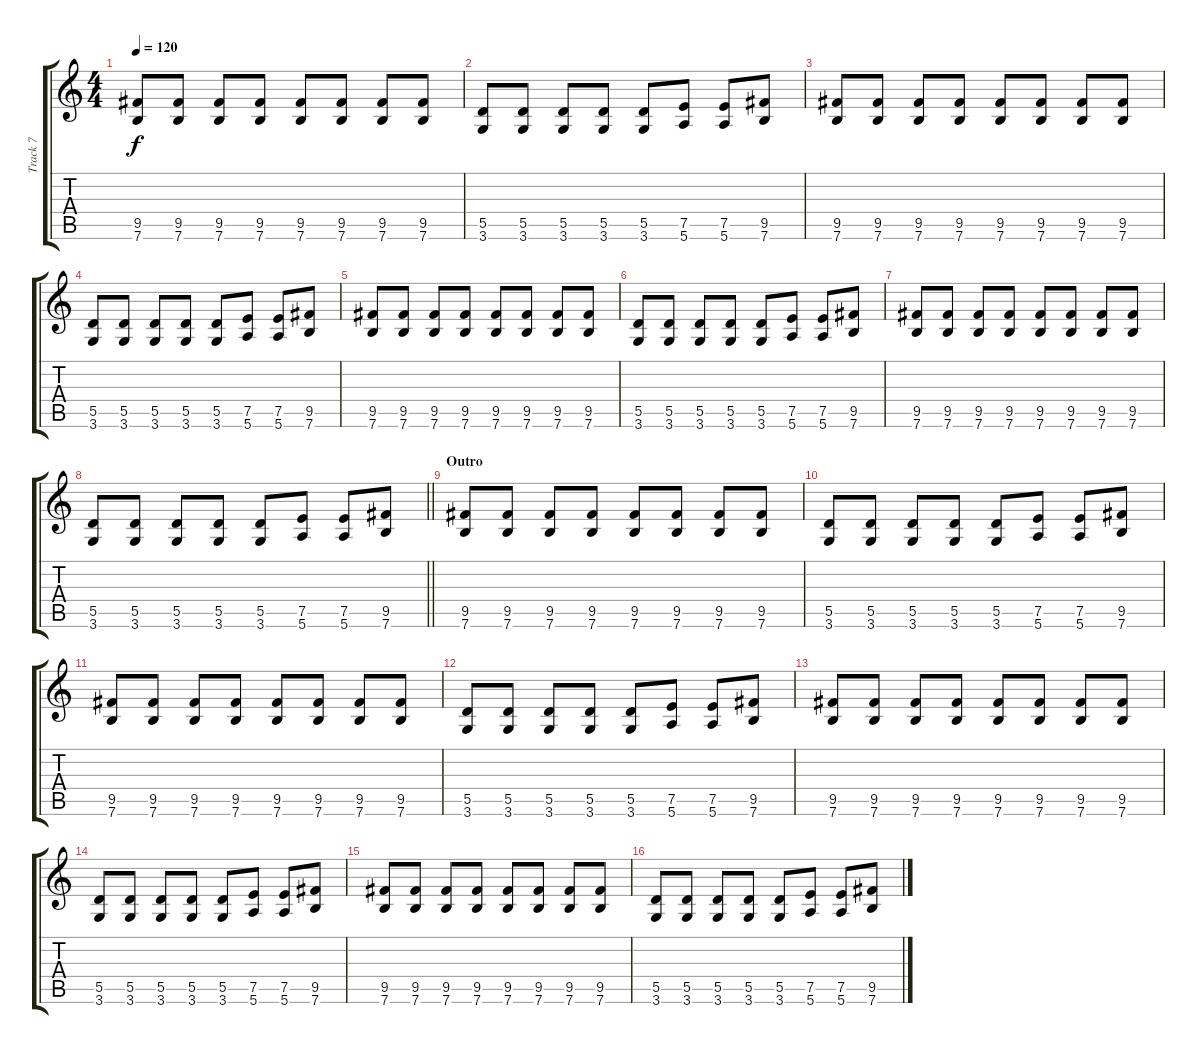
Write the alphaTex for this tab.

\track ("Track 7" "Track 7") {instrument overdrivenguitar}
\staff {score tabs}
\tuning (E4 B3 G3 D3 A2 E2) {hide}
\ts (4 4)
\tempo 120
\clef g2
\ks c
(9.5 7.6).8{dy f} (9.5 7.6).8 (9.5 7.6).8 (9.5 7.6).8 (9.5 7.6).8 (9.5 7.6).8 (9.5 7.6).8 (9.5 7.6).8 |
(5.5 3.6).8 (5.5 3.6).8 (5.5 3.6).8 (5.5 3.6).8 (5.5 3.6).8 (7.5 5.6).8 (7.5 5.6).8 (9.5 7.6).8 |
(9.5 7.6).8 (9.5 7.6).8 (9.5 7.6).8 (9.5 7.6).8 (9.5 7.6).8 (9.5 7.6).8 (9.5 7.6).8 (9.5 7.6).8 |
(5.5 3.6).8 (5.5 3.6).8 (5.5 3.6).8 (5.5 3.6).8 (5.5 3.6).8 (7.5 5.6).8 (7.5 5.6).8 (9.5 7.6).8 |
(9.5 7.6).8 (9.5 7.6).8 (9.5 7.6).8 (9.5 7.6).8 (9.5 7.6).8 (9.5 7.6).8 (9.5 7.6).8 (9.5 7.6).8 |
(5.5 3.6).8 (5.5 3.6).8 (5.5 3.6).8 (5.5 3.6).8 (5.5 3.6).8 (7.5 5.6).8 (7.5 5.6).8 (9.5 7.6).8 |
(9.5 7.6).8 (9.5 7.6).8 (9.5 7.6).8 (9.5 7.6).8 (9.5 7.6).8 (9.5 7.6).8 (9.5 7.6).8 (9.5 7.6).8 |
\barLineRight lightlight
(5.5 3.6).8 (5.5 3.6).8 (5.5 3.6).8 (5.5 3.6).8 (5.5 3.6).8 (7.5 5.6).8 (7.5 5.6).8 (9.5 7.6).8 |
\section ("" "Outro")
(9.5 7.6).8 (9.5 7.6).8 (9.5 7.6).8 (9.5 7.6).8 (9.5 7.6).8 (9.5 7.6).8 (9.5 7.6).8 (9.5 7.6).8 |
(5.5 3.6).8 (5.5 3.6).8 (5.5 3.6).8 (5.5 3.6).8 (5.5 3.6).8 (7.5 5.6).8 (7.5 5.6).8 (9.5 7.6).8 |
(9.5 7.6).8 (9.5 7.6).8 (9.5 7.6).8 (9.5 7.6).8 (9.5 7.6).8 (9.5 7.6).8 (9.5 7.6).8 (9.5 7.6).8 |
(5.5 3.6).8 (5.5 3.6).8 (5.5 3.6).8 (5.5 3.6).8 (5.5 3.6).8 (7.5 5.6).8 (7.5 5.6).8 (9.5 7.6).8 |
(9.5 7.6).8 (9.5 7.6).8 (9.5 7.6).8 (9.5 7.6).8 (9.5 7.6).8 (9.5 7.6).8 (9.5 7.6).8 (9.5 7.6).8 |
(5.5 3.6).8 (5.5 3.6).8 (5.5 3.6).8 (5.5 3.6).8 (5.5 3.6).8 (7.5 5.6).8 (7.5 5.6).8 (9.5 7.6).8 |
(9.5 7.6).8 (9.5 7.6).8 (9.5 7.6).8 (9.5 7.6).8 (9.5 7.6).8 (9.5 7.6).8 (9.5 7.6).8 (9.5 7.6).8 |
(5.5 3.6).8 (5.5 3.6).8 (5.5 3.6).8 (5.5 3.6).8 (5.5 3.6).8 (7.5 5.6).8 (7.5 5.6).8 (9.5 7.6).8
